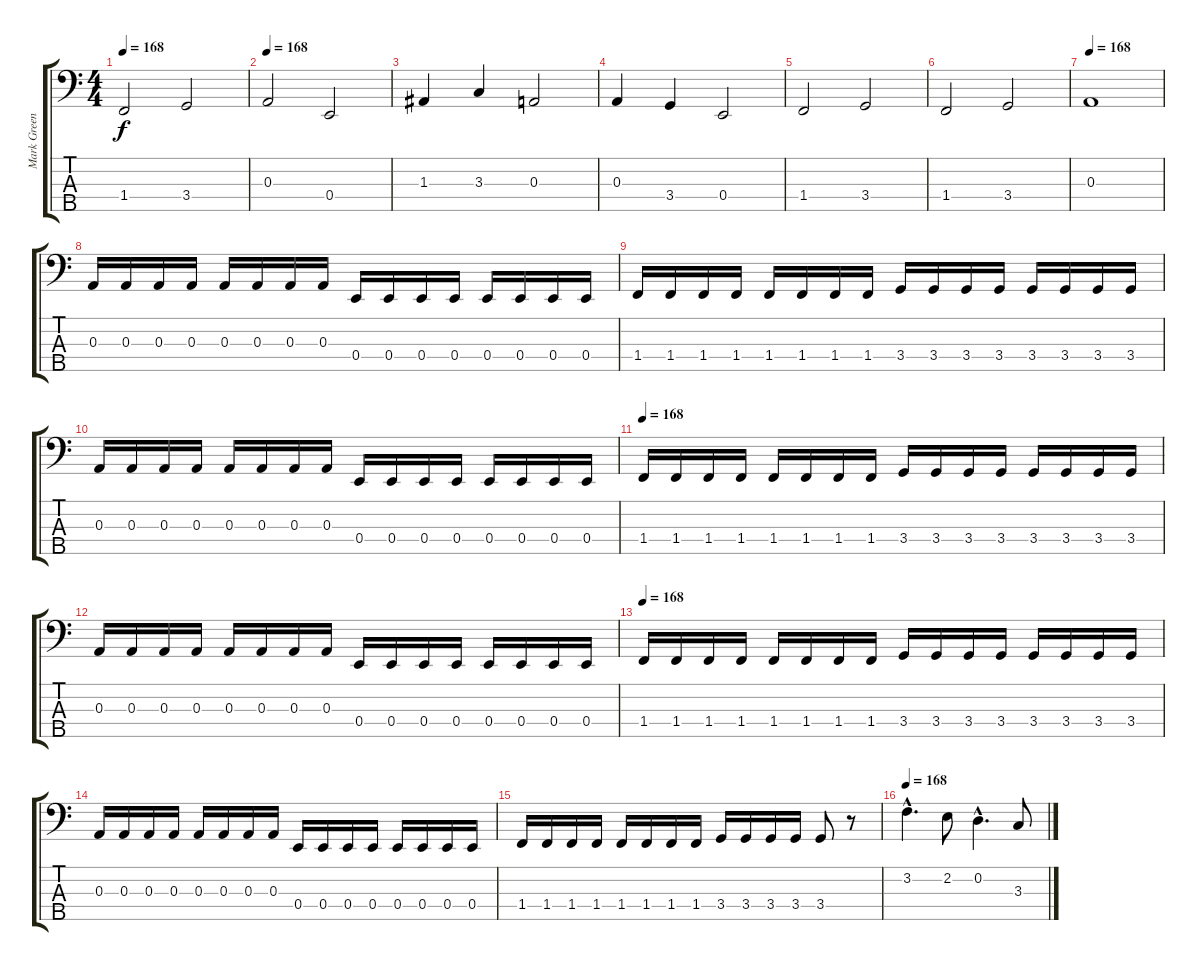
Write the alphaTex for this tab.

\track ("Mark Greenwell" "Mark Green") {instrument electricbasspick}
\staff {score tabs}
\tuning (G2 D2 A1 E1 B0) {hide}
\ts (4 4)
\tempo 168
\clef f4
\ks c
1.4.2{dy f} 3.4.2 |
\tempo 168
0.3.2 0.4.2 |
1.3.4 3.3.4 0.3.2 |
0.3.4 3.4.4 0.4.2 |
1.4.2 3.4.2 |
1.4.2 3.4.2 |
\tempo 168
0.3.1 |
0.3.16 0.3.16 0.3.16 0.3.16 0.3.16 0.3.16 0.3.16 0.3.16 0.4.16 0.4.16 0.4.16 0.4.16 0.4.16 0.4.16 0.4.16 0.4.16 |
1.4.16 1.4.16 1.4.16 1.4.16 1.4.16 1.4.16 1.4.16 1.4.16 3.4.16 3.4.16 3.4.16 3.4.16 3.4.16 3.4.16 3.4.16 3.4.16 |
0.3.16 0.3.16 0.3.16 0.3.16 0.3.16 0.3.16 0.3.16 0.3.16 0.4.16 0.4.16 0.4.16 0.4.16 0.4.16 0.4.16 0.4.16 0.4.16 |
\tempo 168
1.4.16 1.4.16 1.4.16 1.4.16 1.4.16 1.4.16 1.4.16 1.4.16 3.4.16 3.4.16 3.4.16 3.4.16 3.4.16 3.4.16 3.4.16 3.4.16 |
0.3.16 0.3.16 0.3.16 0.3.16 0.3.16 0.3.16 0.3.16 0.3.16 0.4.16 0.4.16 0.4.16 0.4.16 0.4.16 0.4.16 0.4.16 0.4.16 |
\tempo 168
1.4.16 1.4.16 1.4.16 1.4.16 1.4.16 1.4.16 1.4.16 1.4.16 3.4.16 3.4.16 3.4.16 3.4.16 3.4.16 3.4.16 3.4.16 3.4.16 |
0.3.16 0.3.16 0.3.16 0.3.16 0.3.16 0.3.16 0.3.16 0.3.16 0.4.16 0.4.16 0.4.16 0.4.16 0.4.16 0.4.16 0.4.16 0.4.16 |
1.4.16 1.4.16 1.4.16 1.4.16 1.4.16 1.4.16 1.4.16 1.4.16 3.4.16 3.4.16 3.4.16 3.4.16 3.4.8 r.8 |
\tempo 168
3.2{hac}.4{d} 2.2.8 0.2{hac}.4{d} 3.3.8
